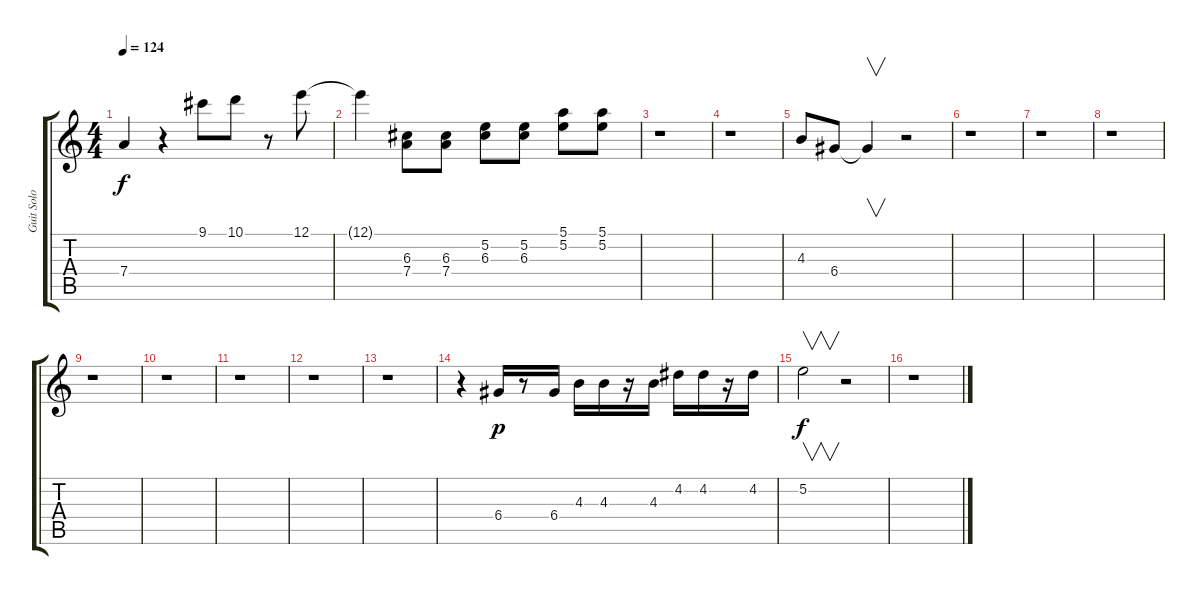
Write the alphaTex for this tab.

\track ("Guit Solo" "Guit Solo") {instrument overdrivenguitar}
\staff {score tabs}
\tuning (E4 B3 G3 D3 A2 E2) {hide}
\ts (4 4)
\tempo 124
\clef g2
\ks c
7.4.4{dy f} r.4 9.1.8 10.1.8 r.8 12.1.8 |
12.1{t}.4 (6.3 7.4).8 (6.3 7.4).8 (5.2 6.3).8 (5.2 6.3).8 (5.1 5.2).8 (5.1 5.2).8 |
r.1 |
r.1 |
4.3.8 6.4.8 6.4{t}.4{v} r.2 |
r.1 |
r.1 |
r.1 |
r.1 |
r.1 |
r.1 |
r.1 |
r.1 |
r.4 6.4.16{dy p} r.8 6.4.16 4.3.16 4.3.16 r.16 4.3.16 4.2.16 4.2.16 r.16 4.2.16 |
5.2.2{v dy f} r.2 |
r.1
